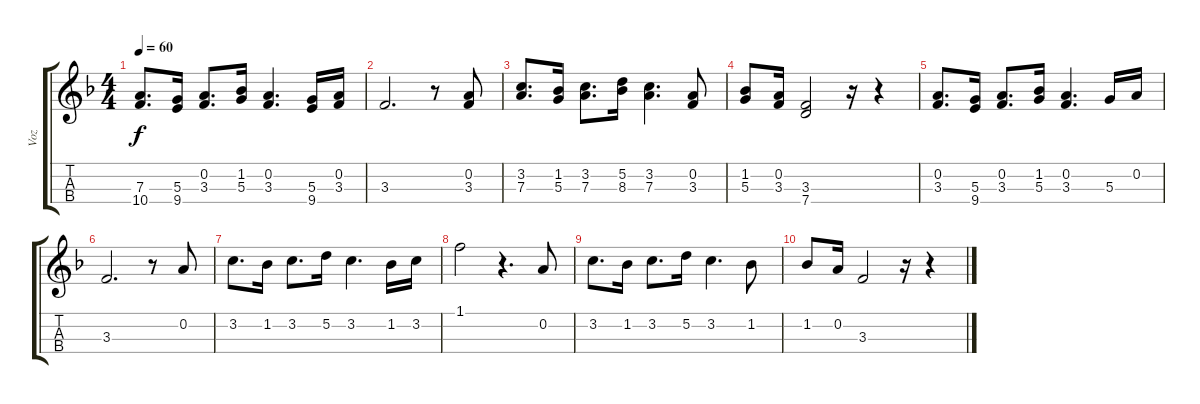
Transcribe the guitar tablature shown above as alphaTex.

\track ("Voz" "Voz") {instrument sopranosax}
\staff {score tabs}
\tuning (E5 A4 D4 G3) {hide}
\ts (4 4)
\tempo 60
\clef g2
\ks f
(7.3 10.4).8{d dy f} (5.3 9.4).16 (0.2 3.3).8{d} (1.2 5.3).16 (0.2 3.3).4{d} (5.3 9.4).16 (0.2 3.3).16 |
3.3.2{d} r.8 (0.2 3.3).8 |
(3.2 7.3).8{d} (1.2 5.3).16 (3.2 7.3).8{d} (5.2 8.3).16 (3.2 7.3).4{d} (0.2 3.3).8 |
(1.2 5.3).8 (0.2 3.3).16 (3.3 7.4).2 r.16 r.4 |
(0.2 3.3).8{d} (5.3 9.4).16 (0.2 3.3).8{d} (1.2 5.3).16 (0.2 3.3).4{d} 5.3.16 0.2.16 |
3.3.2{d} r.8 0.2.8 |
3.2.8{d} 1.2.16 3.2.8{d} 5.2.16 3.2.4{d} 1.2.16 3.2.16 |
1.1.2 r.4{d} 0.2.8 |
3.2.8{d} 1.2.16 3.2.8{d} 5.2.16 3.2.4{d} 1.2.8 |
1.2.8 0.2.16 3.3.2 r.16 r.4
